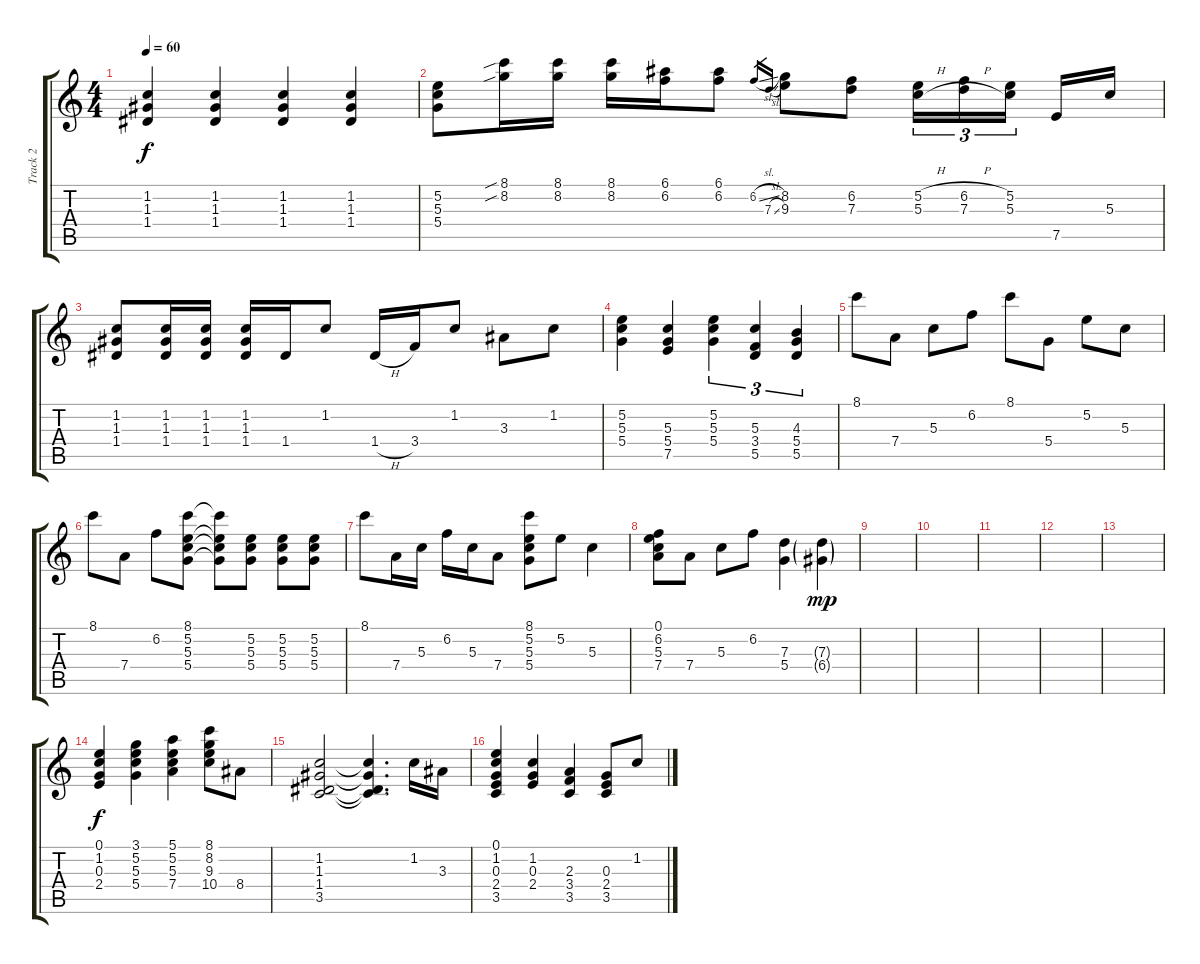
\track ("Track 2" "Track 2") {instrument electricguitarclean}
\staff {score tabs}
\tuning (E4 B3 G3 D3 A2 E2) {hide}
\ts (4 4)
\tempo 60
\clef g2
\ks c
(1.2 1.3 1.4).4{dy f} (1.2 1.3 1.4).4 (1.2 1.3 1.4).4 (1.2 1.3 1.4).4 |
(5.2 5.3 5.4).8 (8.1{sib} 8.2{sib}).16 (8.1 8.2).16 (8.1 8.2).16 (6.1 6.2).16 (6.1 6.2).8 6.2{sl}.16{gr} 7.3{sl}.16{gr} (8.2 9.3).8 (6.2 7.3).8 (5.2{h} 5.3{h}).16{tu (3 2)} (6.2{h} 7.3{h}).16{tu (3 2)} (5.2 5.3).16{tu (3 2) beam splitsecondary} 7.5.16 5.3.16 |
(1.2 1.3 1.4).8 (1.2 1.3 1.4).16 (1.2 1.3 1.4).16 (1.2 1.3 1.4).16 1.4.16 1.2.8 1.4{h}.16 3.4.16 1.2.8 3.3.8 1.2.8 |
(5.2 5.3 5.4).4 (5.3 5.4 7.5).4 (5.2 5.3 5.4).4{tu (3 2)} (5.3 3.4 5.5).4{tu (3 2)} (4.3 5.4 5.5).4{tu (3 2)} |
8.1.8 7.4.8 5.3.8 6.2.8 8.1.8 5.4.8 5.2.8 5.3.8 |
8.1.8 7.4.8 6.2.8 (8.1 5.2 5.3 5.4).8 (8.1{t} 5.2{t} 5.3{t} 5.4{t}).8 (5.2 5.3 5.4).8 (5.2 5.3 5.4).8 (5.2 5.3 5.4).8 |
8.1.8 7.4.16 5.3.16 6.2.16 5.3.16 7.4.8 (8.1 5.2 5.3 5.4).8 5.2.8 5.3.4 |
(0.1 6.2 5.3 7.4).8 7.4.8 5.3.8 6.2.8 (7.3 5.4).4 (7.3{g} 6.4{g}).4{dy mp} |
|
|
|
|
|
(0.1 1.2 0.3 2.4).4{dy f} (3.1 5.2 5.3 5.4).4 (5.1 5.2 5.3 7.4).4 (8.1 8.2 9.3 10.4).8 8.4.8 |
(1.2 1.3 1.4 3.5).2 (1.2{t} 1.3{t} 1.4{t} 3.5{t}).4{d} 1.2.16 3.3.16 |
(0.1 1.2 0.3 2.4 3.5).4 (1.2 0.3 2.4).4 (2.3 3.4 3.5).4 (0.3 2.4 3.5).8 1.2.8
